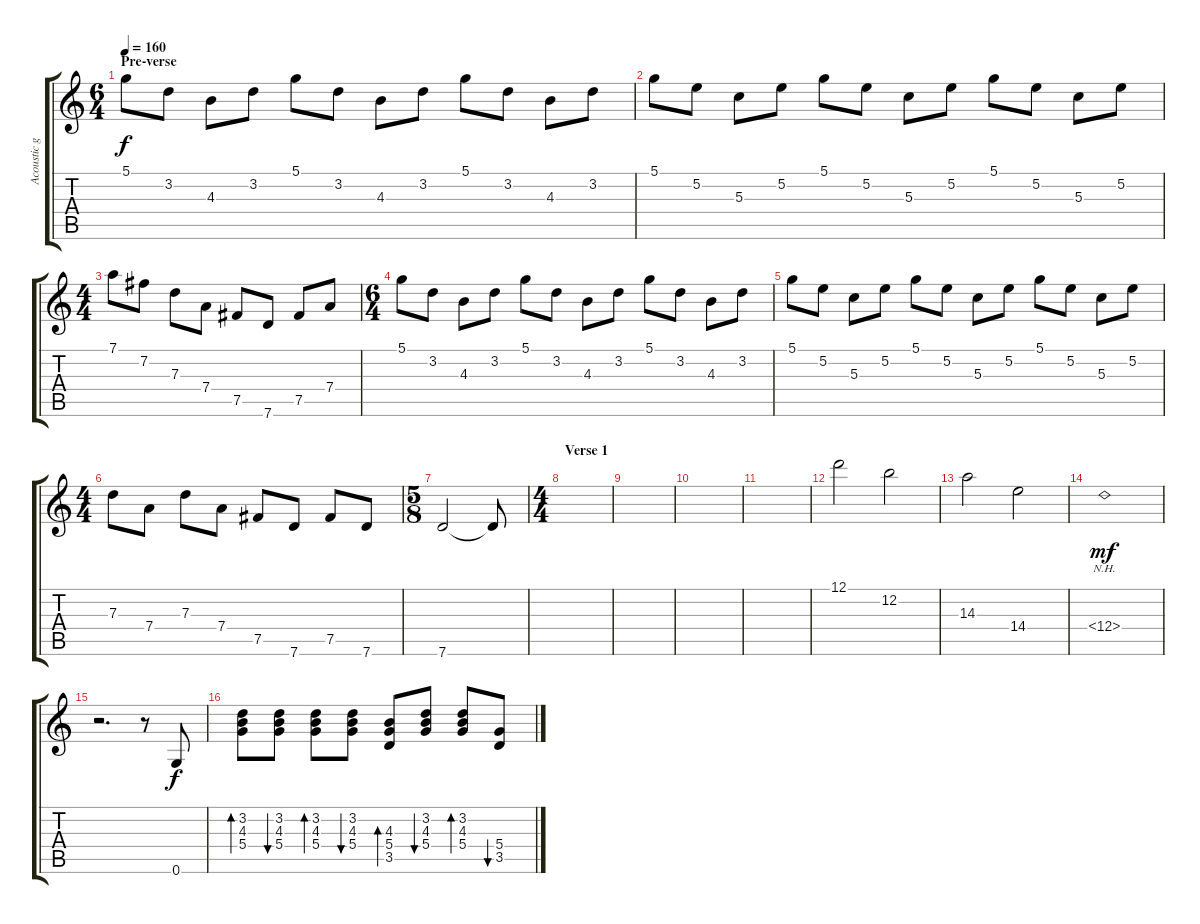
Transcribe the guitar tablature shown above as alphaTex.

\track ("Acoustic guitar" "Acoustic g") {instrument acousticguitarsteel}
\staff {score tabs}
\tuning (D4 B3 G3 D3 B2 G2) {hide}
\ts (6 4)
\section ("" "Pre-verse")
\tempo 160
\clef g2
\ks c
5.1.8{dy f} 3.2.8 4.3.8 3.2.8 5.1.8 3.2.8 4.3.8 3.2.8 5.1.8 3.2.8 4.3.8 3.2.8 |
5.1.8 5.2.8 5.3.8 5.2.8 5.1.8 5.2.8 5.3.8 5.2.8 5.1.8 5.2.8 5.3.8 5.2.8 |
\ts (4 4)
7.1.8 7.2.8 7.3.8 7.4.8 7.5.8 7.6.8 7.5.8 7.4.8 |
\ts (6 4)
5.1.8 3.2.8 4.3.8 3.2.8 5.1.8 3.2.8 4.3.8 3.2.8 5.1.8 3.2.8 4.3.8 3.2.8 |
5.1.8 5.2.8 5.3.8 5.2.8 5.1.8 5.2.8 5.3.8 5.2.8 5.1.8 5.2.8 5.3.8 5.2.8 |
\ts (4 4)
7.3.8 7.4.8 7.3.8 7.4.8 7.5.8 7.6.8 7.5.8 7.6.8 |
\ts (5 8)
7.6.2 7.6{t}.8 |
\ts (4 4)
\section ("" "Verse 1")
|
|
|
|
12.1.2 12.2.2 |
14.3.2 14.4.2 |
12.4{nh}.1{dy mf} |
r.2{d} r.8 0.6.8{dy f} |
(3.2 4.3 5.4).8{bd 60 volume 12} (3.2 4.3 5.4).8{bu 120} (3.2 4.3 5.4).8{bd 120} (3.2 4.3 5.4).8{bu 120} (4.3 5.4 3.5).8{bd 120} (3.2 4.3 5.4).8{bu 120} (3.2 4.3 5.4).8{bd 120} (5.4 3.5).8{bu 120}
